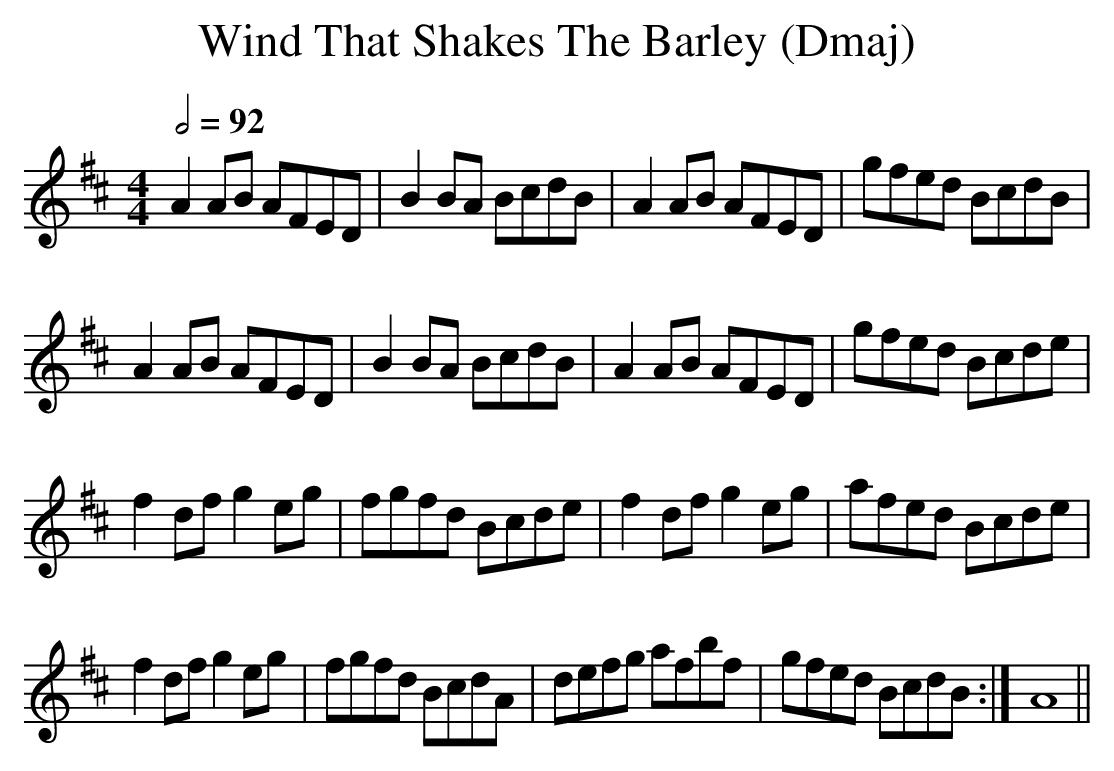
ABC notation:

X:1
T:Wind That Shakes The Barley (Dmaj) %1
Q:1/2=92
M:4/4
L:1/8
K:Dmaj
A2AB AFED|B2BA BcdB|A2AB AFED|gfed BcdB|
A2AB AFED|B2BA BcdB|A2AB AFED|gfed Bcde|
f2df g2eg|fgfd Bcde|f2df g2eg|afed Bcde|
f2df g2eg|fgfd BcdA|defg afbf|gfed BcdB:|A8||
